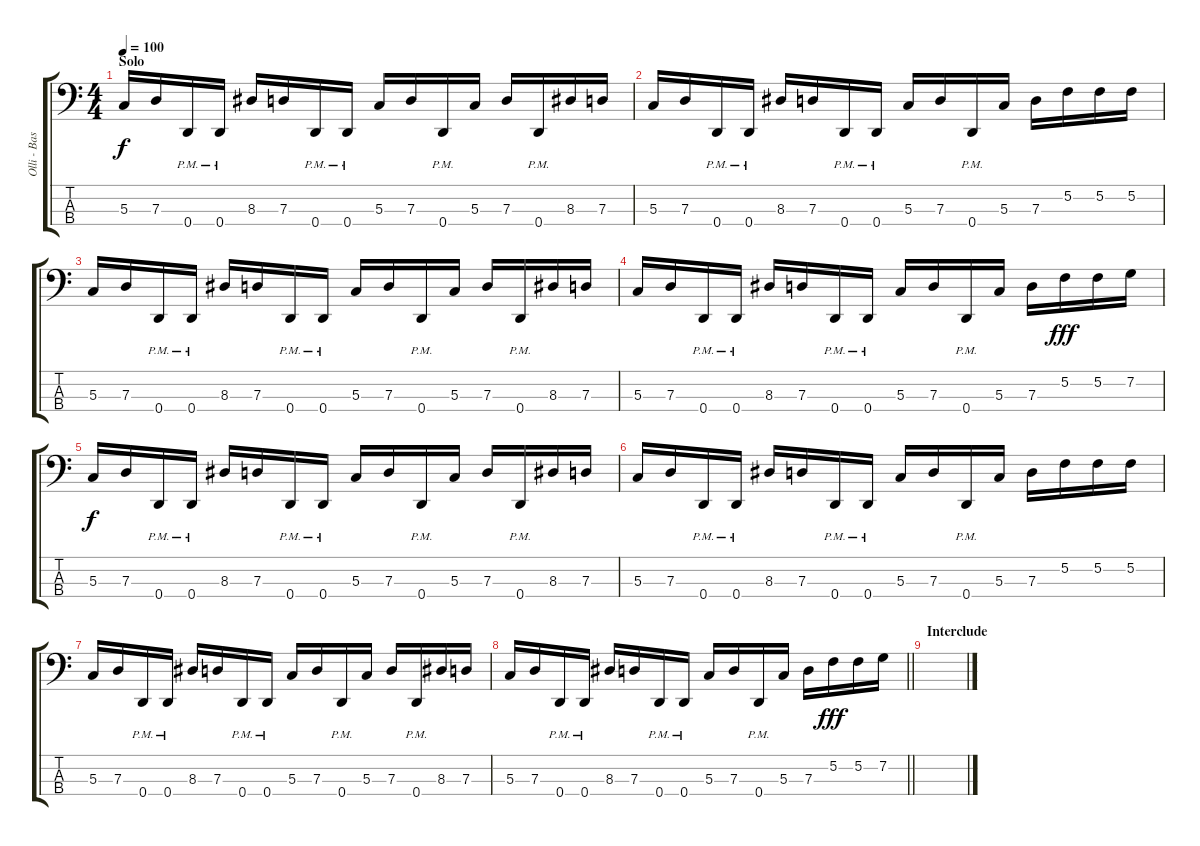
\track ("Olli - Bass" "Olli - Bas") {instrument synthbass2}
\staff {score tabs}
\tuning (F2 C2 G1 D1) {hide}
\ts (4 4)
\section ("" "Solo")
\tempo 100
\clef f4
\ks c
5.3.16{dy f} 7.3.16 0.4{pm}.16 0.4{pm}.16 8.3.16 7.3.16 0.4{pm}.16 0.4{pm}.16 5.3.16 7.3.16 0.4{pm}.16 5.3.16 7.3.16 0.4{pm}.16 8.3.16 7.3.16 |
5.3.16 7.3.16 0.4{pm}.16 0.4{pm}.16 8.3.16 7.3.16 0.4{pm}.16 0.4{pm}.16 5.3.16 7.3.16 0.4{pm}.16 5.3.16 7.3.16 5.2.16 5.2.16 5.2.16 |
5.3.16 7.3.16 0.4{pm}.16 0.4{pm}.16 8.3.16 7.3.16 0.4{pm}.16 0.4{pm}.16 5.3.16 7.3.16 0.4{pm}.16 5.3.16 7.3.16 0.4{pm}.16 8.3.16 7.3.16 |
5.3.16 7.3.16 0.4{pm}.16 0.4{pm}.16 8.3.16 7.3.16 0.4{pm}.16 0.4{pm}.16 5.3.16 7.3.16 0.4{pm}.16 5.3.16 7.3.16 5.2.16{dy fff} 5.2.16 7.2.16 |
5.3.16{dy f} 7.3.16 0.4{pm}.16 0.4{pm}.16 8.3.16 7.3.16 0.4{pm}.16 0.4{pm}.16 5.3.16 7.3.16 0.4{pm}.16 5.3.16 7.3.16 0.4{pm}.16 8.3.16 7.3.16 |
5.3.16 7.3.16 0.4{pm}.16 0.4{pm}.16 8.3.16 7.3.16 0.4{pm}.16 0.4{pm}.16 5.3.16 7.3.16 0.4{pm}.16 5.3.16 7.3.16 5.2.16 5.2.16 5.2.16 |
5.3.16 7.3.16 0.4{pm}.16 0.4{pm}.16 8.3.16 7.3.16 0.4{pm}.16 0.4{pm}.16 5.3.16 7.3.16 0.4{pm}.16 5.3.16 7.3.16 0.4{pm}.16 8.3.16 7.3.16 |
\barLineRight lightlight
5.3.16 7.3.16 0.4{pm}.16 0.4{pm}.16 8.3.16 7.3.16 0.4{pm}.16 0.4{pm}.16 5.3.16 7.3.16 0.4{pm}.16 5.3.16 7.3.16 5.2.16{dy fff} 5.2.16 7.2.16 |
\section ("" "Interclude")
